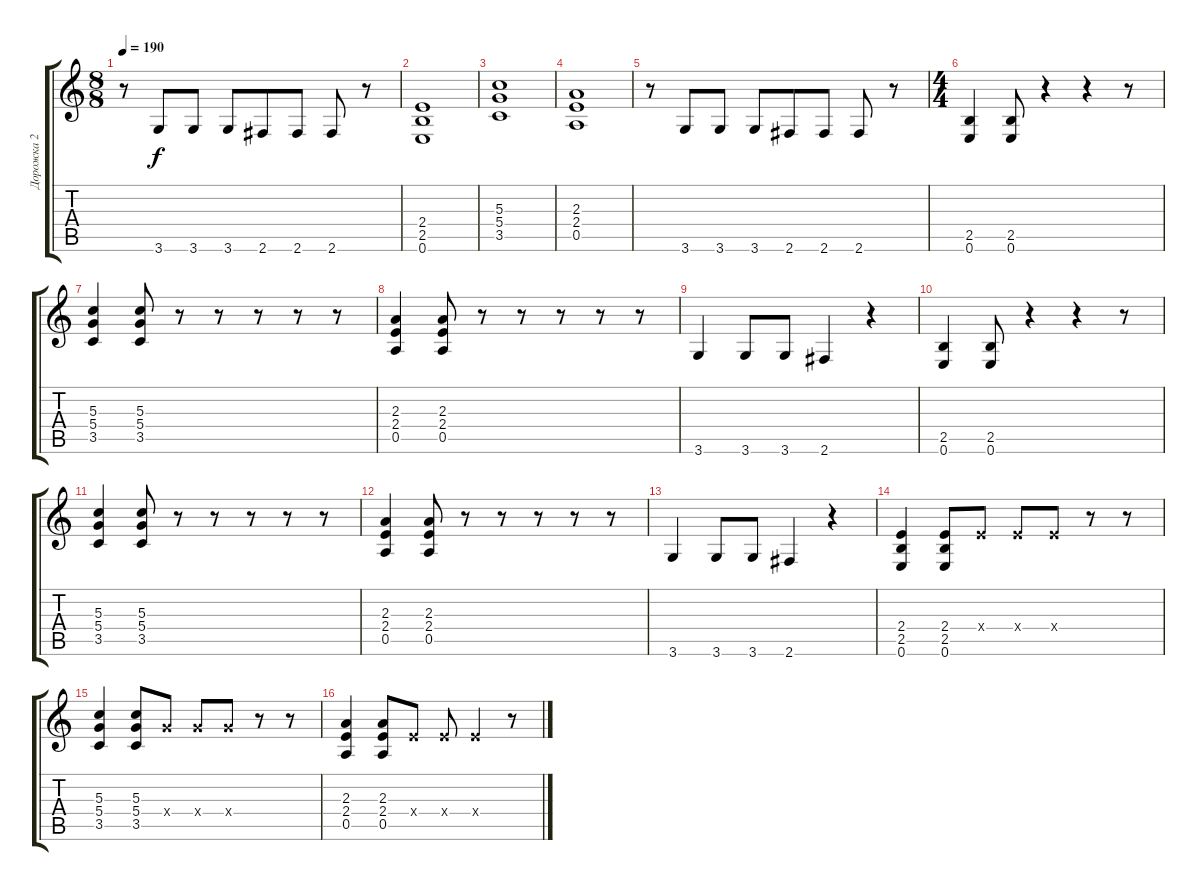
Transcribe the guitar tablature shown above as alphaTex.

\track ("Дорожка 2" "Дорожка 2") {instrument distortionguitar}
\staff {score tabs}
\tuning (E4 B3 G3 D3 A2 E2) {hide}
\ts (8 8)
\tempo 190
\clef g2
\ks c
r.8{dy f} 3.6.8 3.6.8 3.6.8 2.6.8 2.6.8 2.6.8 r.8 |
(2.4 2.5 0.6).1 |
(5.3 5.4 3.5).1 |
(2.3 2.4 0.5).1 |
r.8 3.6.8 3.6.8 3.6.8 2.6.8 2.6.8 2.6.8 r.8 |
\ts (4 4)
(2.5 0.6).4 (2.5 0.6).8 r.4 r.4 r.8 |
(5.3 5.4 3.5).4 (5.3 5.4 3.5).8 r.8 r.8 r.8 r.8 r.8 |
(2.3 2.4 0.5).4 (2.3 2.4 0.5).8 r.8 r.8 r.8 r.8 r.8 |
3.6.4 3.6.8 3.6.8 2.6.4 r.4 |
(2.5 0.6).4 (2.5 0.6).8 r.4 r.4 r.8 |
(5.3 5.4 3.5).4 (5.3 5.4 3.5).8 r.8 r.8 r.8 r.8 r.8 |
(2.3 2.4 0.5).4 (2.3 2.4 0.5).8 r.8 r.8 r.8 r.8 r.8 |
3.6.4 3.6.8 3.6.8 2.6.4 r.4 |
(2.4 2.5 0.6).4 (2.4 2.5 0.6).8 2.4{x}.8 2.4{x}.8 2.4{x}.8 r.8 r.8 |
(5.3 5.4 3.5).4 (5.3 5.4 3.5).8 5.4{x}.8 5.4{x}.8 5.4{x}.8 r.8 r.8 |
(2.3 2.4 0.5).4 (2.3 2.4 0.5).8 2.4{x}.8 2.4{x}.8 2.4{x}.4 r.8
